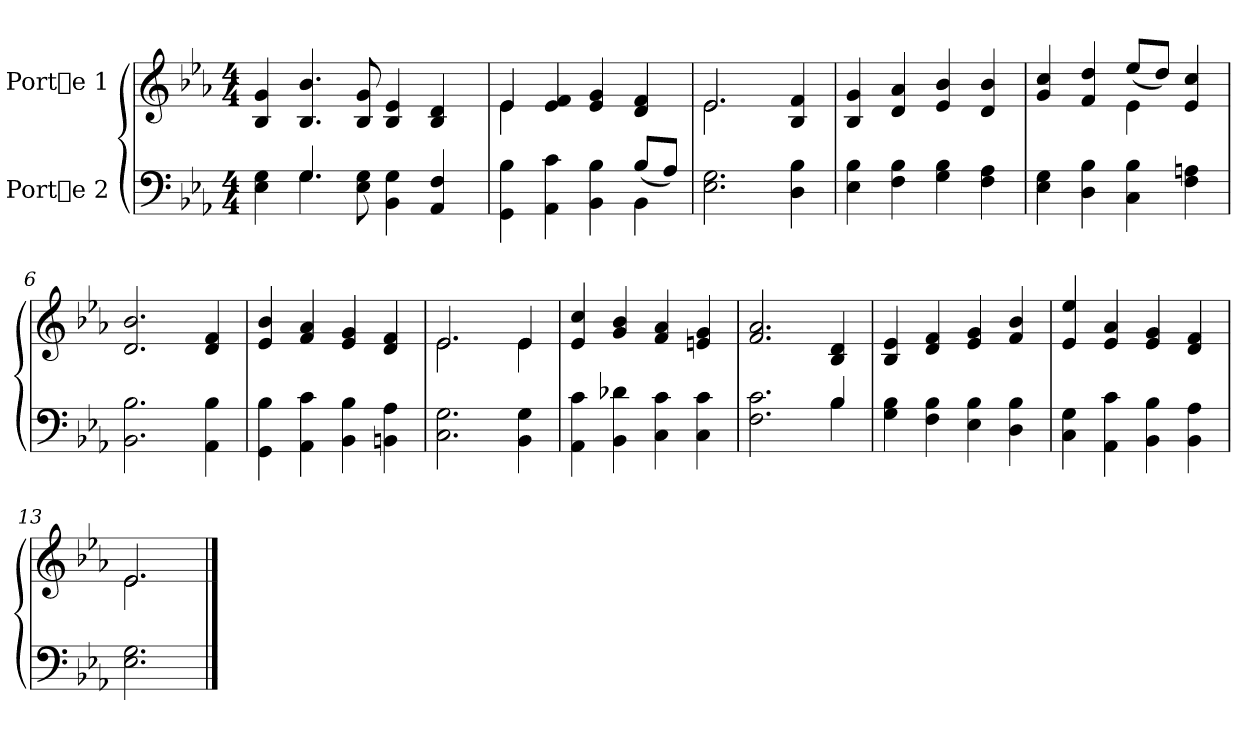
**kern	**kern
*part2	*part1
*staff2	*staff1
*I"Porte 2	*I"Porte 1
!!LO:PB:g=z
*stria5	*stria5
*clefF4	*clefG2
*k[b-e-a-]	*k[b-e-a-]
*E-:	*E-:
*M4/4	*M4/4
*MM115	*MM115
=1	=1
*^	*
4G\ 4E-\	4ryy	4g/ 4B-/
4.G/	4.G\	4.b-/ 4.B-/
8G\ 8E-\	2ryy	8g/ 8B-/
4G\ 4BB-\	.	4e-/ 4B-/
4F/ 4AA-/	.	4d/ 4B-/
.	8ryy	.
=2	=2	=2
*	*	*^
4B-\ 4GG\	2.ryy	4e-/	4e-\
4c\ 4AA-\	.	4f/ 4e-/	2.ryy
4B-\ 4BB-\	.	4g/ 4e-/	.
4BB-\	(>8B-/L	4f/ 4d/	.
.	8A-/J)	.	.
*v	*v	*	*
=3	=3	=3
2.G\ 2.E-\	2.e-/	2.e-\
4B-\ 4D\	4f/ 4B-/	4ryy
*	*v	*v
!!LO:LB:g=z
=4	=4
4B-\ 4E-\	4g/ 4B-/
4B-\ 4F\	4a-/ 4d/
4B-\ 4G\	4b-/ 4e-/
4A-\ 4F\	4b-/ 4d/
=5	=5
*	*^
4G\ 4E-\	4cc/ 4g/	2ryy
4B-\ 4D\	4dd/ 4f/	.
4B-\ 4C\	4e-\	(>8ee-/L
.	.	8dd/J)
4An\ 4F\	4cc/ 4e-/	4ryy
*	*v	*v
=6	=6
2.B-\ 2.BB-\	2.b-/ 2.d/
4B-\ 4AA-\	4f/ 4d/
=7	=7
4B-\ 4GG\	4b-/ 4e-/
4c\ 4AA-\	4a-/ 4f/
4B-\ 4BB-\	4g/ 4e-/
4A-\ 4BBn\	4f/ 4d/
!!LO:LB:g=z
=8	=8
*	*^
2.G\ 2.C\	2.e-/	2.e-\
4G\ 4BB-\	4e-/	4e-\
*	*v	*v
=9	=9
4c\ 4AA-\	4cc/ 4e-/
4d-X\ 4BB-\	4b-/ 4g/
4c\ 4C\	4a-/ 4f/
4c\ 4C\	4g/ 4en/
=10	=10
*^	*
2.c\ 2.F\	2.ryy	2.a-/ 2.f/
4B-/	4B-\	4d/ 4B-/
*v	*v	*
=11	=11
4B-\ 4G\	4e-/ 4B-/
4B-\ 4F\	4f/ 4d/
4B-\ 4E-\	4g/ 4e-/
4B-\ 4D\	4b-/ 4f/
!!LO:LB:g=z
=12	=12
4G\ 4C\	4ee-/ 4e-/
4c\ 4AA-\	4a-/ 4e-/
4B-\ 4BB-\	4g/ 4e-/
4A-\ 4BB-\	4f/ 4d/
=13	=13
*	*^
2.G\ 2.E-\	2.e-/	2.e-\
*	*v	*v
==	==
*-	*-
